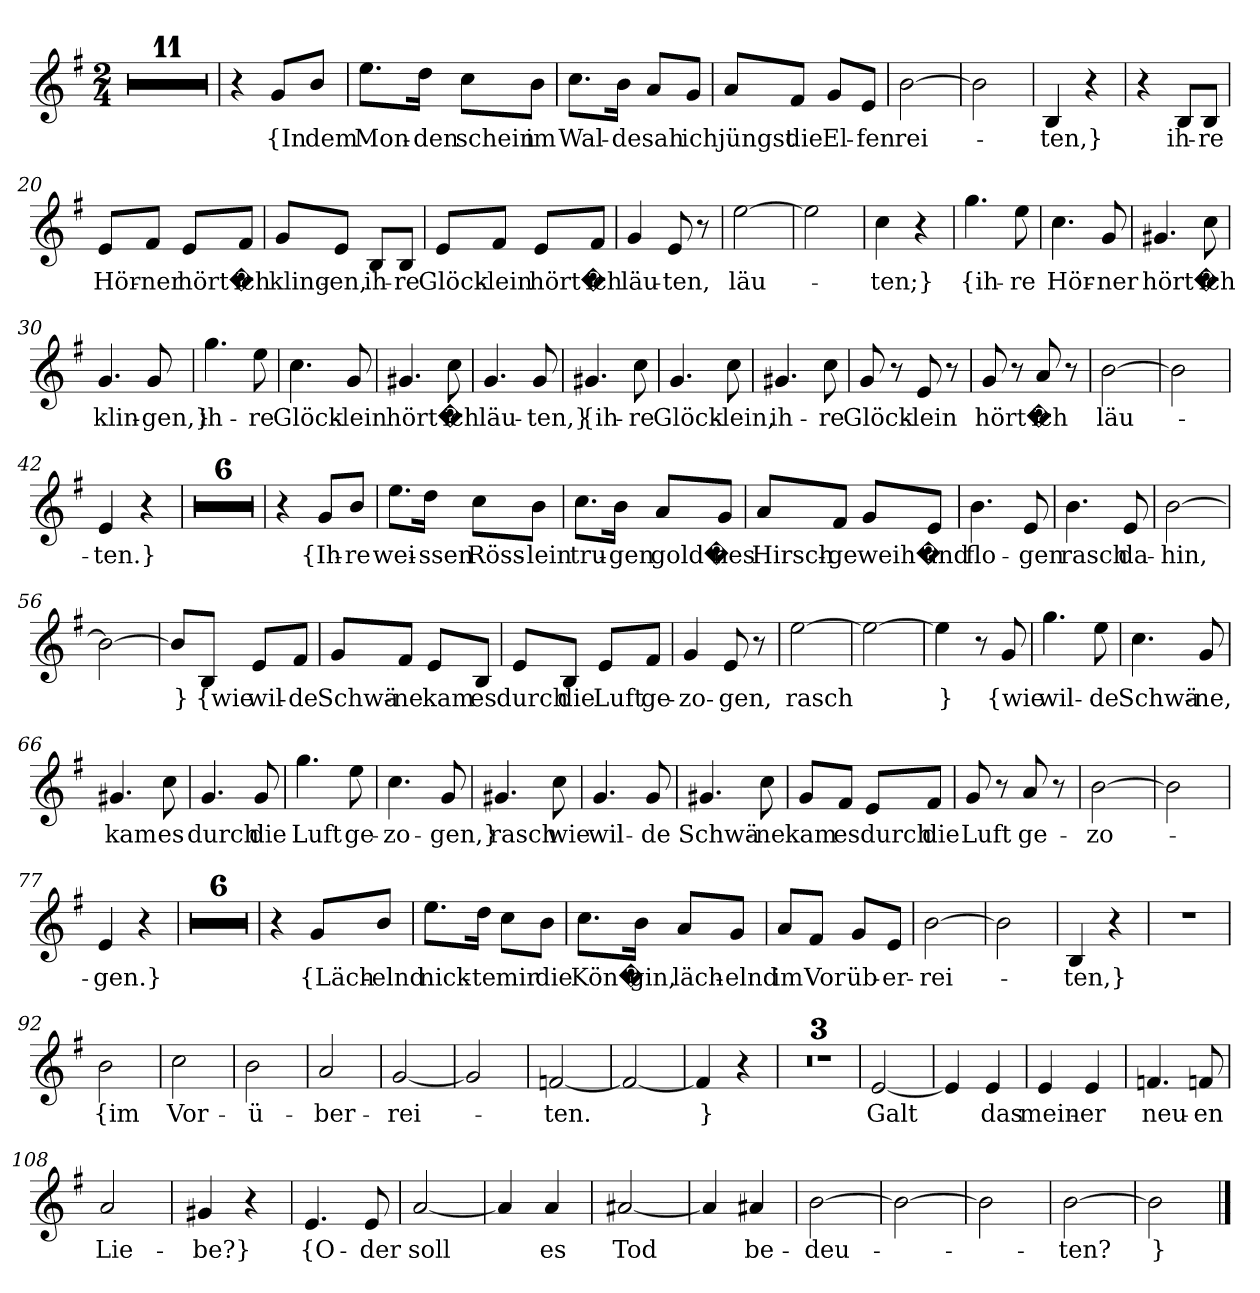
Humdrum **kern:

**kern	**text
*part1	*part1
*staff1	*staff1
*clefG2	*
*k[f#]	*
*M2/4	*
=1	=1
2r	.
=2	=2
2r	.
=3	=3
2r	.
=4	=4
2r	.
=5	=5
2r	.
=6	=6
2r	.
=7	=7
2r	.
=8	=8
2r	.
=9	=9
2r	.
=10	=10
2r	.
=11	=11
2r	.
=12	=12
4r	.
8g/L	{In
8b/J	dem
=13	=13
8.ee\L	Mon-
16dd\Jk	-den
8cc\L	schein
8b\J	im
=14	=14
8.cc\L	Wal-
16b\Jk	-de
8a/L	sah
8g/J	ich
=15	=15
8a/L	jüngst
8f#/J	die
8g/L	El-
8e/J	-fen
=16	=16
[2b	rei-
=17	=17
2b]	.
=18	=18
4B	-ten,}
4r	.
=19	=19
4r	.
8B/L	ih-
8B/J	-re
=20	=20
8e/L	Hör-
8f#/J	-ner
8e/L	hört�
8f#/J	ich
=21	=21
8g/L	kling-
8e/J	-en,
8B/L	ih-
8B/J	-re
=22	=22
8e/L	Glöck-
8f#/J	-lein
8e/L	hört�
8f#/J	ich
=23	=23
4g	läu-
8e	-ten,
8r	.
=24	=24
[2ee	läu-
=25	=25
2ee]	.
=26	=26
4cc	-ten;}
4r	.
=27	=27
4.gg	{ih-
8ee	-re
=28	=28
4.cc	Hör-
8g	-ner
=29	=29
4.g#X	hört�
8cc	ich
=30	=30
4.g	klin-
8g	-gen,}
=31	=31
4.gg	ih-
8ee	-re
=32	=32
4.cc	Glöck-
8g	-lein
=33	=33
4.g#X	hört�
8cc	ich
=34	=34
4.g	läu-
8g	-ten,}
=35	=35
4.g#X	{ih-
8cc	-re
=36	=36
4.g	Glöck-
8cc	-lein,
=37	=37
4.g#X	ih-
8cc	-re
=38	=38
8g	Glöck-
8r	.
8e	-lein
8r	.
=39	=39
8g	hört�
8r	.
8a	ich
8r	.
=40	=40
[2b	läu-
=41	=41
2b]	.
=42	=42
4e	-ten.}
4r	.
=43	=43
2r	.
=44	=44
2r	.
=45	=45
2r	.
=46	=46
2r	.
=47	=47
2r	.
=48	=48
2r	.
=49	=49
4r	.
8g/L	{Ih-
8b/J	-re
=50	=50
8.ee\L	wei-
16dd\Jk	-ssen
8cc\L	Röss-
8b\J	-lein
=51	=51
8.cc\L	tru-
16b\Jk	-gen
8a/L	gold�
8g/J	nes
=52	=52
8a/L	Hirsch-
8f#/J	-ge
8g/L	weih�
8e/J	und
=53	=53
4.b	flo-
8e	-gen
=54	=54
4.b	rasch
8e	da-
=55	=55
[2b	-hin,
=56	=56
2b_	.
=57	=57
8b/L]	}
8B/J	{wie
8e/L	wil-
8f#/J	-de
=58	=58
8g/L	Schwä-
8f#/J	-ne
8e/L	kam
8B/J	es
=59	=59
8e/L	durch
8B/J	die
8e/L	Luft
8f#/J	ge-
=60	=60
4g	-zo-
8e	-gen,
8r	.
=61	=61
[2ee	rasch
=62	=62
2ee_	.
=63	=63
4ee]	}
8r	.
8g	{wie
=64	=64
4.gg	wil-
8ee	-de
=65	=65
4.cc	Schwä-
8g	-ne,
=66	=66
4.g#X	kam
8cc	es
=67	=67
4.g	durch
8g	die
=68	=68
4.gg	Luft
8ee	ge-
=69	=69
4.cc	-zo-
8g	-gen,}
=70	=70
4.g#X	rasch
8cc	wie
=71	=71
4.g	wil-
8g	-de
=72	=72
4.g#X	Schwä-
8cc	-ne
=73	=73
8g/L	kam
8f#/J	es
8e/L	durch
8f#/J	die
=74	=74
8g	Luft
8r	.
8a	ge-
8r	.
=75	=75
[2b	-zo-
=76	=76
2b]	.
=77	=77
4e	-gen.}
4r	.
=78	=78
2r	.
=79	=79
2r	.
=80	=80
2r	.
=81	=81
2r	.
=82	=82
2r	.
=83	=83
2r	.
=84	=84
4r	.
8g/L	{Läch-
8b/J	-elnd
=85	=85
8.ee\L	nick-
16dd\Jk	-te
8cc\L	mir
8b\J	die
=86	=86
8.cc\L	Kön�
16b\Jk	gin,
8a/L	läch-
8g/J	-elnd
=87	=87
8a/L	im
8f#/J	Vor
8g/L	üb-
8e/J	-er-
=88	=88
[2b	-rei-
=89	=89
2b]	.
=90	=90
4B	-ten,}
4r	.
=91	=91
2r	.
=92	=92
2b	{im
=93	=93
2cc	Vor-
=94	=94
2b	-ü-
=95	=95
2a	-ber-
=96	=96
[2g	-rei-
=97	=97
2g]	.
=98	=98
[2fn	ten.
=99	=99
2f_	.
=100	=100
4f]	}
4r	.
=101	=101
2r	.
=102	=102
2r	.
=103	=103
2r	.
=104	=104
[2e	Galt
=105	=105
4e]	.
4e	das
=106	=106
4e	mein-
4e	-er
=107	=107
4.fn	neu-
8fn	-en
=108	=108
2a	Lie-
=109	=109
4g#X	-be?}
4r	.
=110	=110
4.e	{O-
8e	-der
=111	=111
[2a	soll
=112	=112
4a]	.
4a	es
=113	=113
[2a#X	Tod
=114	=114
4a#]	.
4a#X	be-
=115	=115
[2b	-deu-
=116	=116
2b_	.
=117	=117
2b]	.
=118	=118
[2b	-ten?
=119	=119
2b]	}
==	==
*-	*-
